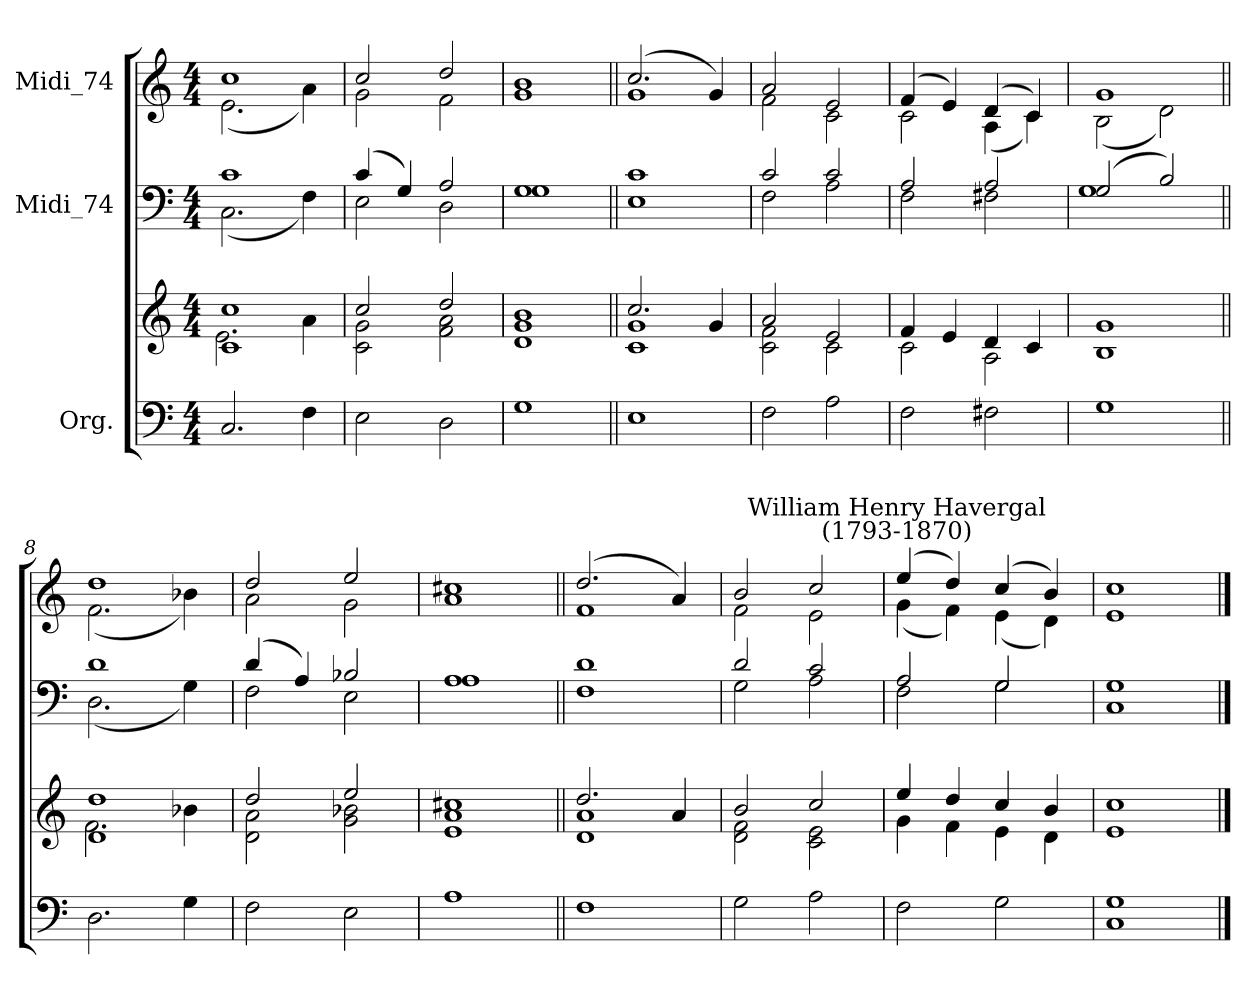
**kern	**kern	**kern	**kern
*part3	*part3	*part2	*part1
*staff4	*staff3	*staff2	*staff1
*I"Org.	*	*I"Midi_74	*I"Midi_74
*clefF4	*clefG2	*clefF4	*clefG2
*k[]	*k[]	*k[]	*k[]
*C:	*C:	*C:	*C:
*M4/4	*M4/4	*M4/4	*M4/4
=1	=1	=1	=1
*	*^	*^	*^
2.C	1c/ 1cc/	2.e\	1c/	(2.C\	1cc/	(2.e\
4F	.	4a\	.	4F\)	.	4a\)
=2	=2	=2	=2	=2	=2	=2
2E	2cc/	2c\ 2g\	(4c/	2E\	2cc/	2g\
.	.	.	4G/)	.	.	.
2D	2dd/	2f\ 2a\	2A/	2D\	2dd/	2f\
=3	=3	=3	=3	=3	=3	=3
1G	1b/	1d\ 1g\	1G/	1G\	1b/	1g\
=4||	=4||	=4||	=4||	=4||	=4||	=4||
1E	2.cc/	1c\ 1g\	1c/	1E\	(2.cc/	1g\
.	4g/	.	.	.	4g/)	.
=5	=5	=5	=5	=5	=5	=5
2F	2a/	2c\ 2f\	2c/	2F\	2a/	2f\
2A	2e/	2c\	2c/	2A\	2e/	2c\
=6	=6	=6	=6	=6	=6	=6
2F	4f/	2c\	2A/	2F\	(>4f/	2c\
.	4e/	.	.	.	4e/)	.
2F#X	4d/	2A\	2A/	2F#X\	(>4d/	(<4A\
.	4c/	.	.	.	4c/)	4c\)
=7	=7	=7	=7	=7	=7	=7
1G	1g/	1B\	(>2G/	1G\	1g/	(<2B\
.	.	.	2B/)	.	.	2d\)
=8||	=8||	=8||	=8||	=8||	=8||	=8||
2.D	1d/ 1dd/	2.f\	1d/	(<2.D\	1dd/	(<2.f\
4G	.	4b-X\	.	4G\)	.	4b-X\)
=9	=9	=9	=9	=9	=9	=9
2F	2dd/	2d\ 2a\	(4d/	2F\	2dd/	2a\
.	.	.	4A/)	.	.	.
2E	2ee/	2g\ 2b-X\	2B-X/	2E\	2ee/	2g\
=10	=10	=10	=10	=10	=10	=10
1A	1cc#X/	1e\ 1a\	1A/	1A\	1cc#X/	1a\
=11||	=11||	=11||	=11||	=11||	=11||	=11||
1F	2.dd/	1d\ 1a\	1d/	1F\	(2.dd/	1f\
.	4a/	.	.	.	4a/)	.
=12	=12	=12	=12	=12	=12	=12
2G	2b/	2d\ 2f\	2d/	2G\	2b/	2f\
2A	2cc/	2c\ 2e\	2c/	2A\	2cc/	2e\
=13	=13	=13	=13	=13	=13	=13
!	!	!	!	!	!LO:TX:a:cj:t=William Henry Havergal\n(1793-1870)	!
2F	4ee/	4g\	2A/	2F\	(>4ee/	(<4g\
.	4dd/	4f\	.	.	4dd/)	4f\)
2G	4cc/	4e\	2G/	2G\	(>4cc/	(<4e\
.	4b/	4d\	.	.	4b/)	4d\)
=14	=14	=14	=14	=14	=14	=14
1C 1G	1cc/	1e\	1G/	1C\	1cc/	1e\
*	*v	*v	*	*	*v	*v
*	*	*v	*v	*
==	==	==	==
*-	*-	*-	*-
